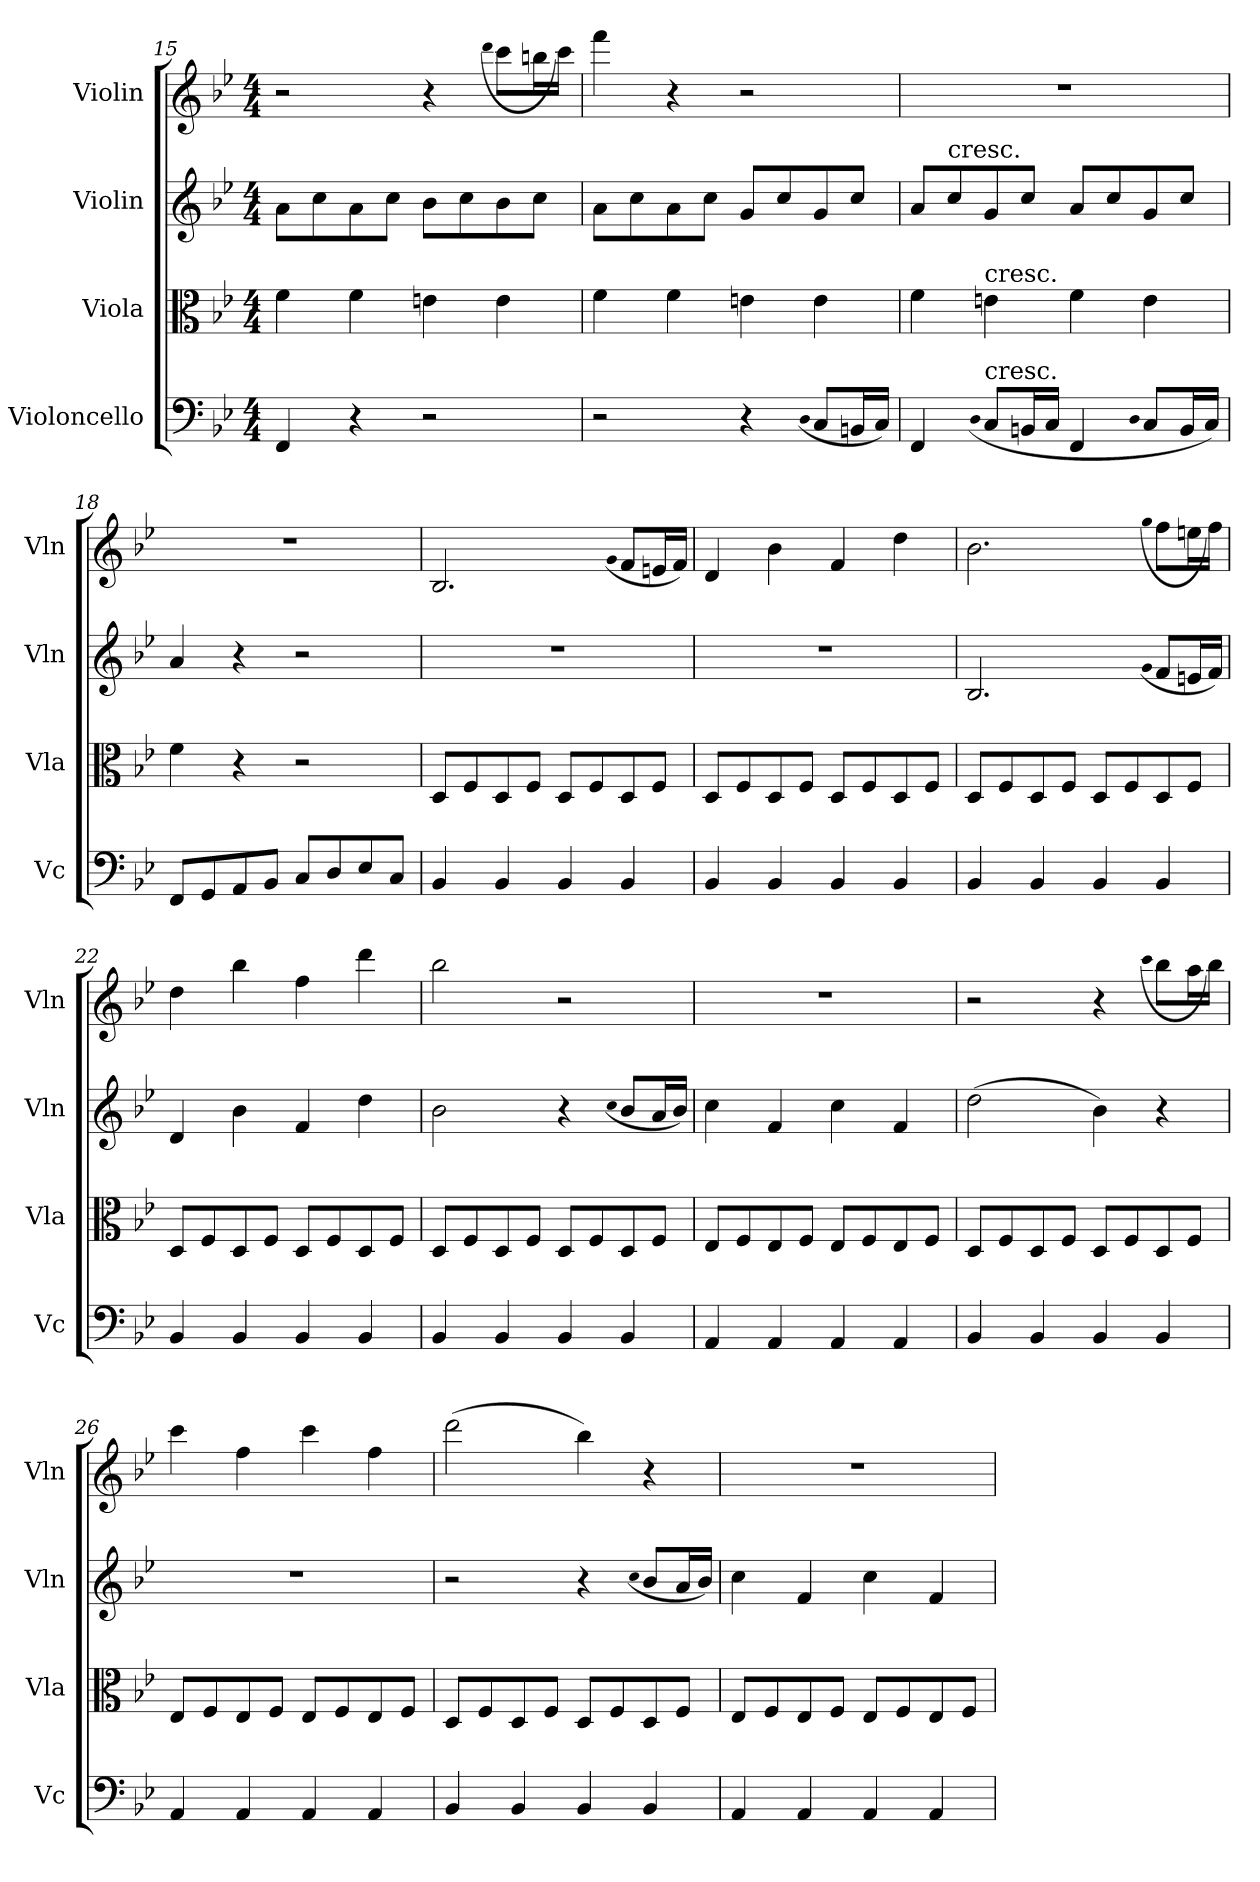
**kern	**kern	**kern	**kern
*part4	*part3	*part2	*part1
*staff4	*staff3	*staff2	*staff1
*I"Violoncello	*I"Viola	*I"Violin	*I"Violin
*I'Vc	*I'Vla	*I'Vln	*I'Vln
*clefF4	*clefC3	*clefG2	*clefG2
*k[b-e-]	*k[b-e-]	*k[b-e-]	*k[b-e-]
*B-:	*B-:	*B-:	*B-:
*M4/4	*M4/4	*M4/4	*M4/4
=15	=15	=15	=15
4FF/	4f\	8a\L	2r
.	.	8cc\	.
4r	4f\	8a\	.
.	.	8cc\J	.
2r	4en\	8b-\L	4r
.	.	8cc\	.
.	.	.	(qddd
.	4e\	8b-\	8ccc\L
.	.	8cc\J	16bbn\L
.	.	.	16ccc\JJ)
=16	=16	=16	=16
2r	4f\	8a\L	4fff\
.	.	8cc\	.
.	4f\	8a\	4r
.	.	8cc\J	.
4r	4en\	8g/L	2r
.	.	8cc/	.
(qD	.	.	.
8C/L	4e\	8g/	.
16BBn/L	.	8cc/J	.
16C/JJ)	.	.	.
=17	=17	=17	=17
4FF/	4f\	8a/L	1r
!	!	!LO:TX:t=cresc.	!
.	.	8cc/	.
(qD	.	.	.
!	!LO:TX:t=cresc.	!	!
!LO:TX:t=cresc.	!	!	!
8C/L	4en\	8g/	.
16BBn/L	.	8cc/J	.
16C/JJ	.	.	.
4FF/	4f\	8a/L	.
.	.	8cc/	.
qD	.	.	.
8C/L	4e\	8g/	.
16BB/L	.	8cc/J	.
16C/JJ)	.	.	.
=18	=18	=18	=18
8FF/L	4f\	4a/	1r
8GG/	.	.	.
8AA/	4r	4r	.
8BB-/J	.	.	.
8C/L	2r	2r	.
8D/	.	.	.
8E-/	.	.	.
8C/J	.	.	.
=19	=19	=19	=19
4BB-/	8D/L	1r	2.B-/
.	8F/	.	.
4BB-/	8D/	.	.
.	8F/J	.	.
4BB-/	8D/L	.	.
.	8F/	.	.
.	.	.	(qg
4BB-/	8D/	.	8f/L
.	8F/J	.	16en/L
.	.	.	16f/JJ)
=20	=20	=20	=20
4BB-/	8D/L	1r	4d/
.	8F/	.	.
4BB-/	8D/	.	4b-\
.	8F/J	.	.
4BB-/	8D/L	.	4f/
.	8F/	.	.
4BB-/	8D/	.	4dd\
.	8F/J	.	.
=21	=21	=21	=21
4BB-/	8D/L	2.B-/	2.b-\
.	8F/	.	.
4BB-/	8D/	.	.
.	8F/J	.	.
4BB-/	8D/L	.	.
.	8F/	.	.
.	.	(qg	(qgg
4BB-/	8D/	8f/L	8ff\L
.	8F/J	16en/L	16een\L
.	.	16f/JJ)	16ff\JJ)
=22	=22	=22	=22
4BB-/	8D/L	4d/	4dd\
.	8F/	.	.
4BB-/	8D/	4b-\	4bb-\
.	8F/J	.	.
4BB-/	8D/L	4f/	4ff\
.	8F/	.	.
4BB-/	8D/	4dd\	4ddd\
.	8F/J	.	.
=23	=23	=23	=23
4BB-/	8D/L	2b-\	2bb-\
.	8F/	.	.
4BB-/	8D/	.	.
.	8F/J	.	.
4BB-/	8D/L	4r	2r
.	8F/	.	.
.	.	(qcc	.
4BB-/	8D/	8b-/L	.
.	8F/J	16a/L	.
.	.	16b-/JJ)	.
=24	=24	=24	=24
4AA/	8E-/L	4cc\	1r
.	8F/	.	.
4AA/	8E-/	4f/	.
.	8F/J	.	.
4AA/	8E-/L	4cc\	.
.	8F/	.	.
4AA/	8E-/	4f/	.
.	8F/J	.	.
=25	=25	=25	=25
4BB-/	8D/L	(2dd\	2r
.	8F/	.	.
4BB-/	8D/	.	.
.	8F/J	.	.
4BB-/	8D/L	4b-\)	4r
.	8F/	.	.
.	.	.	(qccc
4BB-/	8D/	4r	8bb-\L
.	8F/J	.	16aa\L
.	.	.	16bb-\JJ)
=26	=26	=26	=26
4AA/	8E-/L	1r	4ccc\
.	8F/	.	.
4AA/	8E-/	.	4ff\
.	8F/J	.	.
4AA/	8E-/L	.	4ccc\
.	8F/	.	.
4AA/	8E-/	.	4ff\
.	8F/J	.	.
=27	=27	=27	=27
4BB-/	8D/L	2r	(2ddd\
.	8F/	.	.
4BB-/	8D/	.	.
.	8F/J	.	.
4BB-/	8D/L	4r	4bb-\)
.	8F/	.	.
.	.	(qcc	.
4BB-/	8D/	8b-/L	4r
.	8F/J	16a/L	.
.	.	16b-/JJ)	.
=28	=28	=28	=28
4AA/	8E-/L	4cc\	1r
.	8F/	.	.
4AA/	8E-/	4f/	.
.	8F/J	.	.
4AA/	8E-/L	4cc\	.
.	8F/	.	.
4AA/	8E-/	4f/	.
.	8F/J	.	.
=	=	=	=
*-	*-	*-	*-
